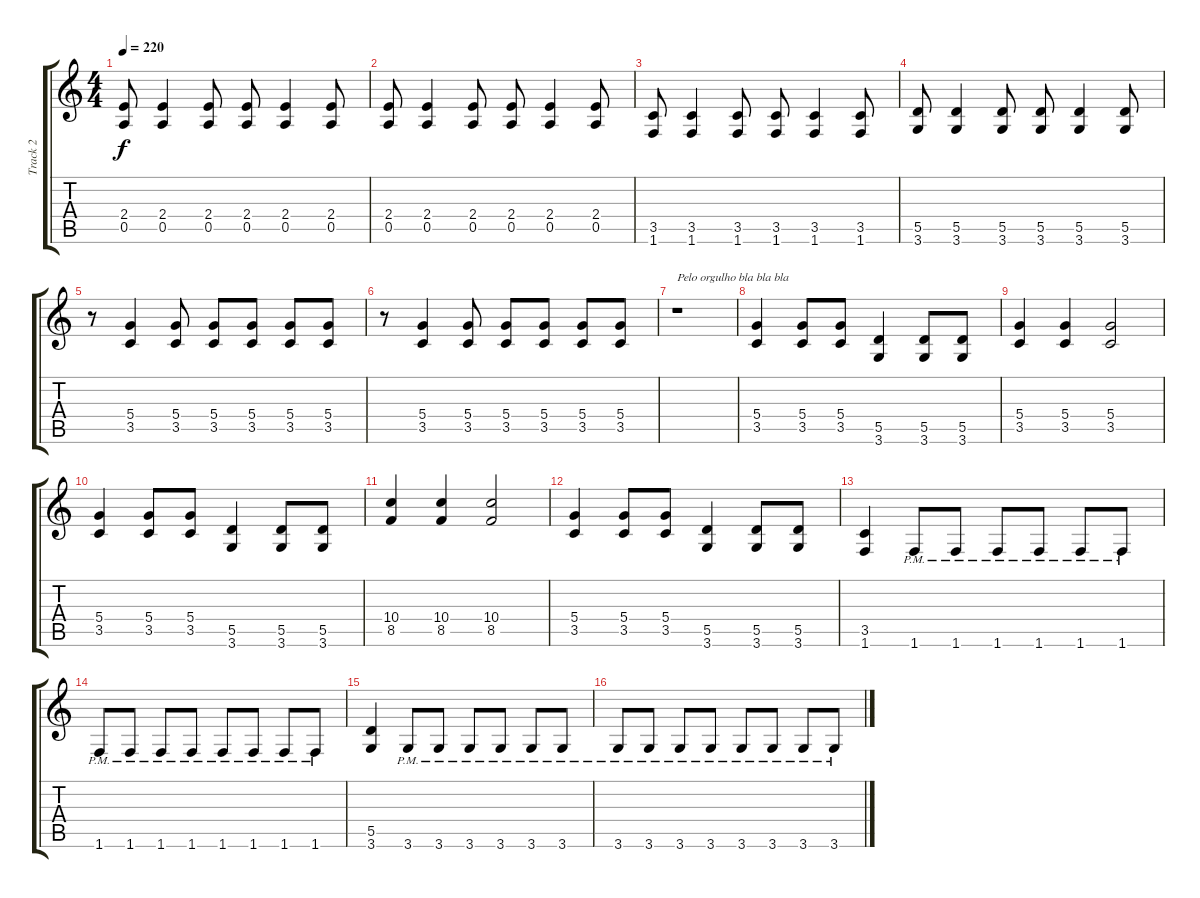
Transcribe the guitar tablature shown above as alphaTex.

\track ("Track 2" "Track 2") {instrument distortionguitar}
\staff {score tabs}
\tuning (E4 B3 G3 D3 A2 E2) {hide}
\ts (4 4)
\tempo 220
\clef g2
\ks c
(2.4 0.5).8{dy f} (2.4 0.5).4 (2.4 0.5).8 (2.4 0.5).8 (2.4 0.5).4 (2.4 0.5).8 |
(2.4 0.5).8 (2.4 0.5).4 (2.4 0.5).8 (2.4 0.5).8 (2.4 0.5).4 (2.4 0.5).8 |
(3.5 1.6).8 (3.5 1.6).4 (3.5 1.6).8 (3.5 1.6).8 (3.5 1.6).4 (3.5 1.6).8 |
(5.5 3.6).8 (5.5 3.6).4 (5.5 3.6).8 (5.5 3.6).8 (5.5 3.6).4 (5.5 3.6).8 |
r.8 (5.4 3.5).4 (5.4 3.5).8 (5.4 3.5).8 (5.4 3.5).8 (5.4 3.5).8 (5.4 3.5).8 |
r.8 (5.4 3.5).4 (5.4 3.5).8 (5.4 3.5).8 (5.4 3.5).8 (5.4 3.5).8 (5.4 3.5).8 |
r.1{txt "Pelo orgulho bla bla bla"} |
(5.4 3.5).4 (5.4 3.5).8 (5.4 3.5).8 (5.5 3.6).4 (5.5 3.6).8 (5.5 3.6).8 |
(5.4 3.5).4 (5.4 3.5).4 (5.4 3.5).2 |
(5.4 3.5).4 (5.4 3.5).8 (5.4 3.5).8 (5.5 3.6).4 (5.5 3.6).8 (5.5 3.6).8 |
(10.4 8.5).4 (10.4 8.5).4 (10.4 8.5).2 |
(5.4 3.5).4 (5.4 3.5).8 (5.4 3.5).8 (5.5 3.6).4 (5.5 3.6).8 (5.5 3.6).8 |
(3.5 1.6).4 1.6{pm}.8 1.6{pm}.8 1.6{pm}.8 1.6{pm}.8 1.6{pm}.8 1.6{pm}.8 |
1.6{pm}.8 1.6{pm}.8 1.6{pm}.8 1.6{pm}.8 1.6{pm}.8 1.6{pm}.8 1.6{pm}.8 1.6{pm}.8 |
(5.5 3.6).4 3.6{pm}.8 3.6{pm}.8 3.6{pm}.8 3.6{pm}.8 3.6{pm}.8 3.6{pm}.8 |
3.6{pm}.8 3.6{pm}.8 3.6{pm}.8 3.6{pm}.8 3.6{pm}.8 3.6{pm}.8 3.6{pm}.8 3.6{pm}.8
